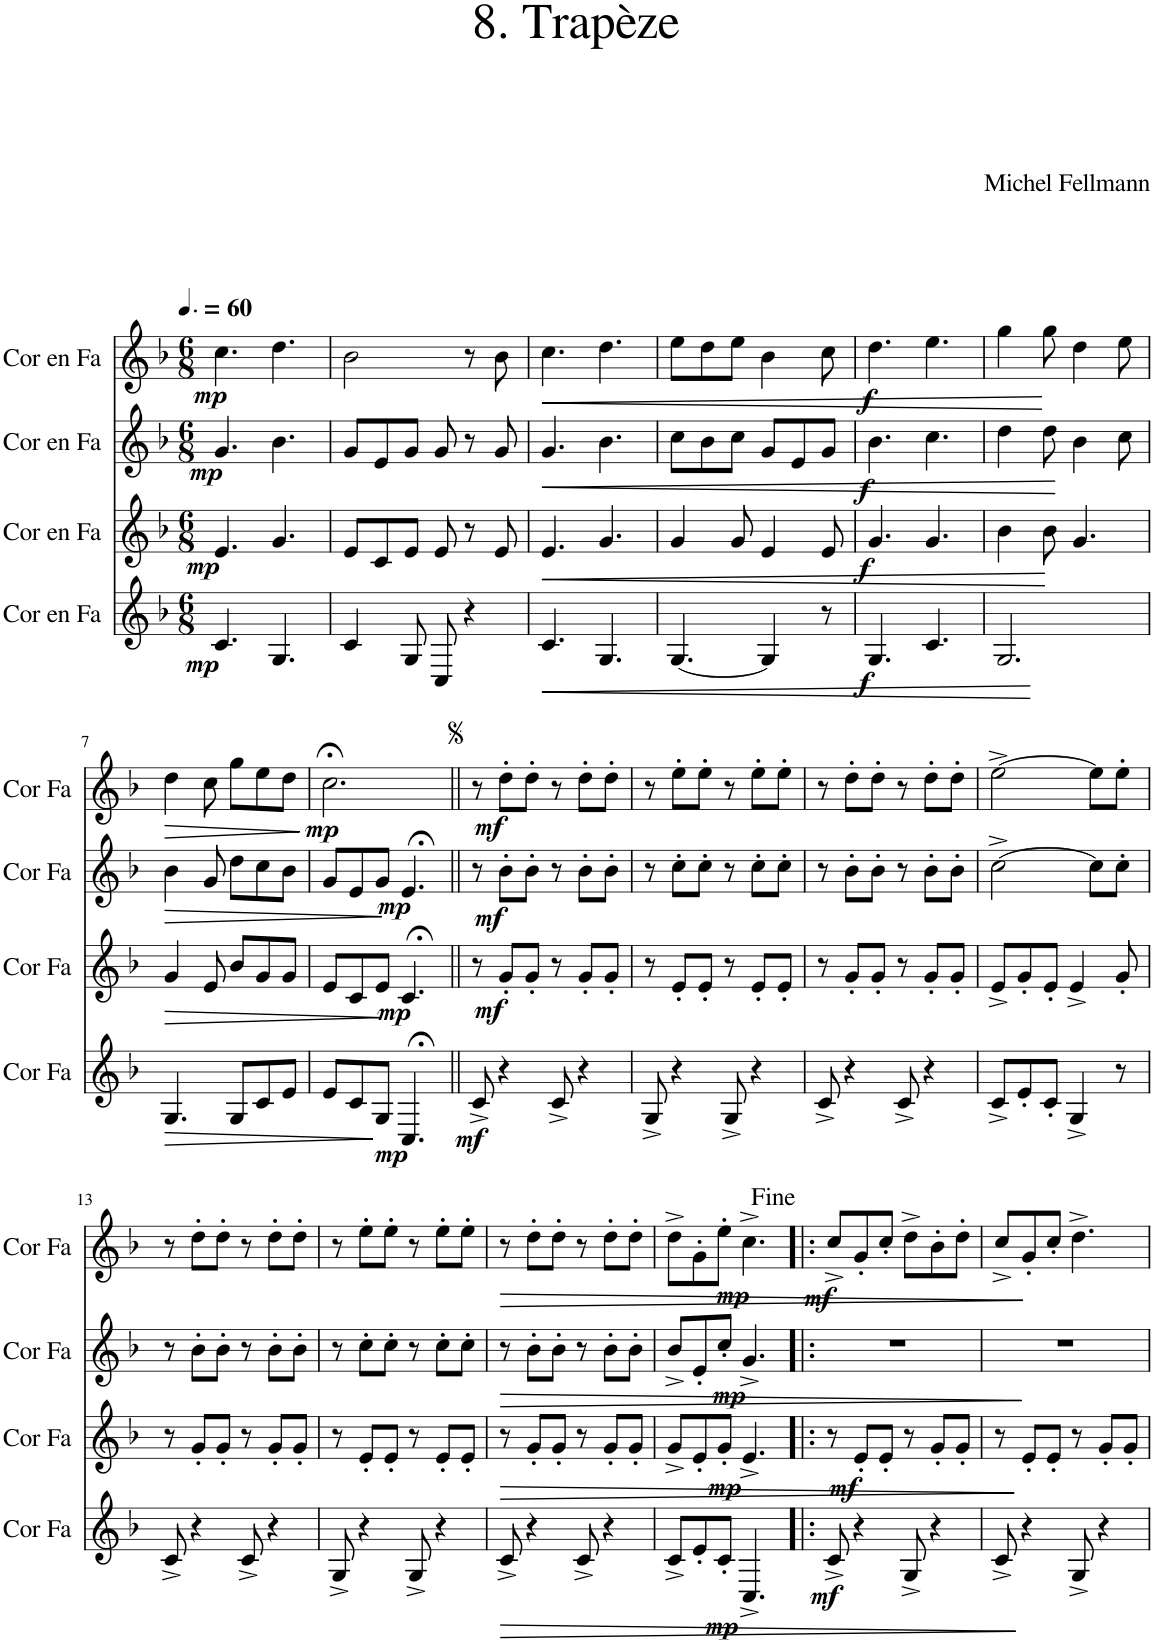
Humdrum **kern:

**kern	**dynam	**kern	**dynam	**kern	**dynam	**kern	**dynam
*part4	*part4	*part3	*part3	*part2	*part2	*part1	*part1
*staff4	*staff4	*staff3	*staff3	*staff2	*staff2	*staff1	*staff1
*I"Cor en Fa	*	*I"Cor en Fa	*	*I"Cor en Fa	*	*I"Cor en Fa	*
*I'Cor Fa	*	*I'Cor Fa	*	*I'Cor Fa	*	*I'Cor Fa	*
*clefG2	*	*clefG2	*	*clefG2	*	*clefG2	*
*Trd4c7	*	*Trd4c7	*	*Trd4c7	*	*Trd4c7	*
*k[b-]	*	*k[b-]	*	*k[b-]	*	*k[b-]	*
*M6/8	*	*M6/8	*	*M6/8	*	*M6/8	*
*MM90	*	*MM90	*	*MM90	*	*MM90	*
=1	=1	=1	=1	=1	=1	=1	=1
!	!LO:DY:b	!	!LO:DY:b	!	!LO:DY:b	!	!LO:DY:b
4.c/	mp	4.e/	mp	4.g/	mp	4.cc\	mp
4.G/	.	4.g/	.	4.b-\	.	4.dd\	.
=2	=2	=2	=2	=2	=2	=2	=2
4c/	.	8e/L	.	8g/L	.	2b-\	.
.	.	8c/	.	8e/	.	.	.
8G/	.	8e/J	.	8g/J	.	.	.
8C/	.	8e/	.	8g/	.	.	.
4r	.	8r	.	8r	.	8r	.
.	.	8e/	.	8g/	.	8b-\	.
=3	=3	=3	=3	=3	=3	=3	=3
!	!LO:HP:b	!	!LO:HP:b	!	!LO:HP:b	!	!LO:HP:b
4.c/	<	4.e/	<	4.g/	<	4.cc\	<
4.G/	.	4.g/	.	4.b-\	.	4.dd\	.
.	[	.	[	.	[	.	[
=4	=4	=4	=4	=4	=4	=4	=4
[4.G/	.	4g/	.	8cc\L	.	8ee\L	.
.	.	.	.	8b-\	.	8dd\	.
.	.	8g/	.	8cc\J	.	8ee\J	.
4G/]	.	4e/	.	8g/L	.	4b-\	.
.	.	.	.	8e/	.	.	.
8r	.	8e/	.	8g/J	.	8cc\	.
=5	=5	=5	=5	=5	=5	=5	=5
!	!LO:DY:b	!	!LO:DY:b	!	!LO:DY:b	!	!LO:DY:b
4.G/	f	4.g/	f	4.b-\	f	4.dd\	f
4.c/	.	4.g/	.	4.cc\	.	4.ee\	.
=6	=6	=6	=6	=6	=6	=6	=6
2.G/	.	4b-\	.	4dd\	.	4gg\	.
.	.	8b-\	.	8dd\	.	8gg\	.
.	.	4.g/	.	4b-\	.	4dd\	.
.	.	.	.	8cc\	.	8ee\	.
!!LO:LB:g=z
=7	=7	=7	=7	=7	=7	=7	=7
!	!LO:HP:b	!	!LO:HP:b	!	!LO:HP:b	!	!LO:HP:b
4.G/	>	4g/	>	4b-\	>	4dd\	>
.	.	8e/	.	8g/	.	8cc\	.
8G/L	.	8b-/L	.	8dd\L	.	8gg\L	.
8c/	.	8g/	.	8cc\	.	8ee\	.
8e/J	.	8g/J	.	8b-\J	.	8dd\J	.
.	]	.	]	.	]	.	]
=8	=8	=8	=8	=8	=8	=8	=8
!	!	!	!	!	!	!	!LO:DY:b
8e/L	.	8e/L	.	8g/L	.	2.cc;<\	mp
8c/	.	8c/	.	8e/	.	.	.
!	!LO:DY:b	!	!	!	!	!	!
8G/J	mp	8e/J	.	8g/J	.	.	.
!	!	!	!LO:DY:b	!	!LO:DY:b	!	!
4.C;</	.	4.c;</	mp	4.e;</	mp	.	.
=9||	=9||	=9||	=9||	=9||	=9||	=9||	=9||
!	!LO:DY:b	!	!	!	!	!	!
8c^/	mf	8r	.	8r	.	8r	.
!	!	!	!LO:DY:b	!	!LO:DY:b	!	!LO:DY:b
4r	.	8g'/L	mf	8b-'\L	mf	8dd'\L	mf
.	.	8g'/J	.	8b-'\J	.	8dd'\J	.
8c^/	.	8r	.	8r	.	8r	.
4r	.	8g'/L	.	8b-'\L	.	8dd'\L	.
.	.	8g'/J	.	8b-'\J	.	8dd'\J	.
=10	=10	=10	=10	=10	=10	=10	=10
8G^/	.	8r	.	8r	.	8r	.
4r	.	8e'/L	.	8cc'\L	.	8ee'\L	.
.	.	8e'/J	.	8cc'\J	.	8ee'\J	.
8G^/	.	8r	.	8r	.	8r	.
4r	.	8e'/L	.	8cc'\L	.	8ee'\L	.
.	.	8e'/J	.	8cc'\J	.	8ee'\J	.
=11	=11	=11	=11	=11	=11	=11	=11
8c^/	.	8r	.	8r	.	8r	.
4r	.	8g'/L	.	8b-'\L	.	8dd'\L	.
.	.	8g'/J	.	8b-'\J	.	8dd'\J	.
8c^/	.	8r	.	8r	.	8r	.
4r	.	8g'/L	.	8b-'\L	.	8dd'\L	.
.	.	8g'/J	.	8b-'\J	.	8dd'\J	.
=12	=12	=12	=12	=12	=12	=12	=12
8c^/L	.	8e^/L	.	[2cc^\	.	[2ee^\	.
8e'/	.	8g'/	.	.	.	.	.
8c'/J	.	8e'/J	.	.	.	.	.
4G^/	.	4e^/	.	.	.	.	.
.	.	.	.	8cc\L]	.	8ee\L]	.
8r	.	8g'/	.	8cc'\J	.	8ee'\J	.
!!LO:LB:g=z
=13	=13	=13	=13	=13	=13	=13	=13
8c^/	.	8r	.	8r	.	8r	.
4r	.	8g'/L	.	8b-'\L	.	8dd'\L	.
.	.	8g'/J	.	8b-'\J	.	8dd'\J	.
8c^/	.	8r	.	8r	.	8r	.
4r	.	8g'/L	.	8b-'\L	.	8dd'\L	.
.	.	8g'/J	.	8b-'\J	.	8dd'\J	.
=14	=14	=14	=14	=14	=14	=14	=14
8G^/	.	8r	.	8r	.	8r	.
4r	.	8e'/L	.	8cc'\L	.	8ee'\L	.
.	.	8e'/J	.	8cc'\J	.	8ee'\J	.
8G^/	.	8r	.	8r	.	8r	.
4r	.	8e'/L	.	8cc'\L	.	8ee'\L	.
.	.	8e'/J	.	8cc'\J	.	8ee'\J	.
=15	=15	=15	=15	=15	=15	=15	=15
!	!LO:HP:b	!	!LO:HP:b	!	!LO:HP:b	!	!LO:HP:b
8c^/	>	8r	>	8r	>	8r	>
4r	.	8g'/L	.	8b-'\L	.	8dd'\L	.
.	.	8g'/J	.	8b-'\J	.	8dd'\J	.
8c^/	.	8r	.	8r	.	8r	.
4r	.	8g'/L	.	8b-'\L	.	8dd'\L	.
.	.	8g'/J	.	8b-'\J	.	8dd'\J	.
.	]	.	]	.	]	.	]
=16	=16	=16	=16	=16	=16	=16	=16
8c^/L	.	8g^/L	.	8b-^/L	.	8dd^\L	.
8e'/	.	8e'/	.	8e'/	.	8g'\	.
!	!LO:DY:b	!	!LO:DY:b	!	!LO:DY:b	!	!
8c'/J	mp	8g'/J	mp	8cc'/J	mp	8ee'\J	.
!	!	!	!	!	!	!	!LO:DY:b
4.C^/	.	4.e^/	.	4.g^/	.	4.cc^\	mp
=17!|:	=17!|:	=17!|:	=17!|:	=17!|:	=17!|:	=17!|:	=17!|:
!	!LO:DY:b	!	!	!	!	!	!LO:DY:b
8c^/	mf	8r	.	2.r	.	8cc^/L	mf
!	!	!	!LO:DY:b	!	!	!	!
4r	.	8e'/L	mf	.	.	8g'/	.
.	.	8e'/J	.	.	.	8cc'/J	.
8G^/	.	8r	.	.	.	8dd^\L	.
4r	.	8g'/L	.	.	.	8b-'\	.
.	.	8g'/J	.	.	.	8dd'\J	.
=18	=18	=18	=18	=18	=18	=18	=18
8c^/	.	8r	.	2.r	.	8cc^/L	.
4r	.	8e'/L	.	.	.	8g'/	.
.	.	8e'/J	.	.	.	8cc'/J	.
8G^/	.	8r	.	.	.	4.dd^\	.
4r	.	8g'/L	.	.	.	.	.
.	.	8g'/J	.	.	.	.	.
=	=	=	=	=	=	=	=
*-	*-	*-	*-	*-	*-	*-	*-
